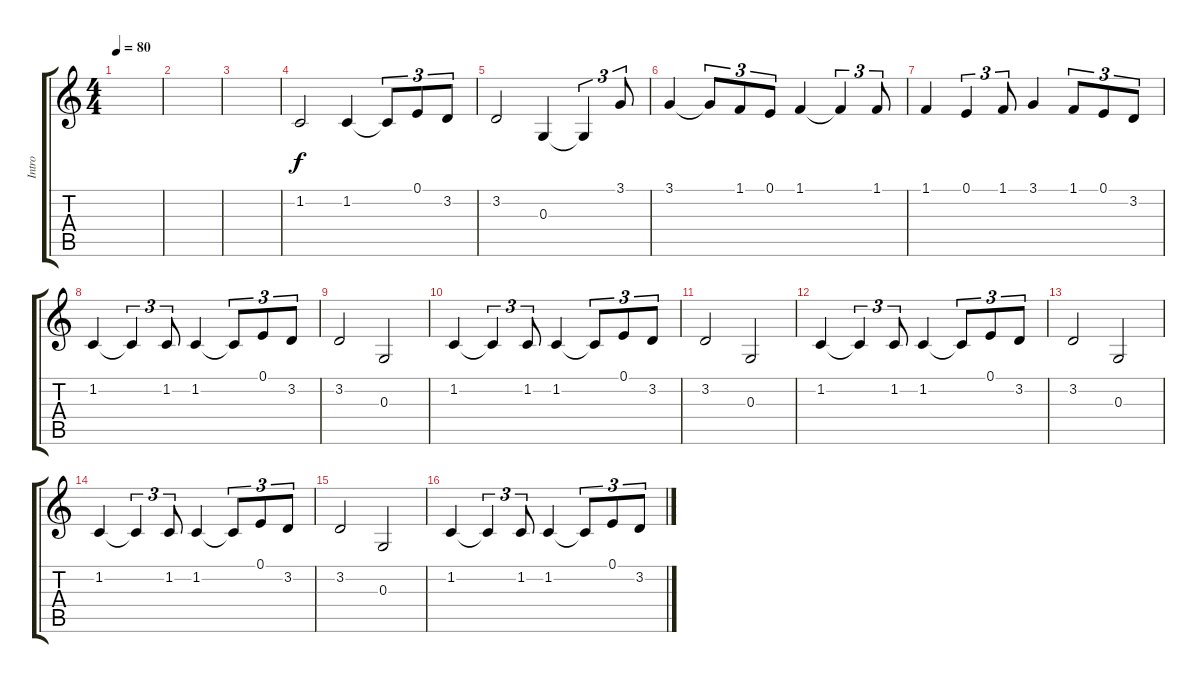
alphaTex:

\track ("Intro" "Intro") {instrument panflute}
\staff {score tabs}
\tuning (E4 B3 G3 D3 A2 E2) {hide}
\ts (4 4)
\tempo 80
\clef g2
\ks c
|
|
|
1.2.2 1.2.4 1.2{t}.8{tu (3 2)} 0.1.8{tu (3 2)} 3.2.8{tu (3 2)} |
3.2.2 0.3.4 0.3{t}.4{tu (3 2)} 3.1.8{tu (3 2)} |
3.1.4 3.1{t}.8{tu (3 2)} 1.1.8{tu (3 2)} 0.1.8{tu (3 2)} 1.1.4 1.1{t}.4{tu (3 2)} 1.1.8{tu (3 2)} |
1.1.4 0.1.4{tu (3 2)} 1.1.8{tu (3 2)} 3.1.4 1.1.8{tu (3 2)} 0.1.8{tu (3 2)} 3.2.8{tu (3 2)} |
1.2.4 1.2{t}.4{tu (3 2)} 1.2.8{tu (3 2)} 1.2.4 1.2{t}.8{tu (3 2)} 0.1.8{tu (3 2)} 3.2.8{tu (3 2)} |
3.2.2 0.3.2 |
1.2.4 1.2{t}.4{tu (3 2)} 1.2.8{tu (3 2)} 1.2.4 1.2{t}.8{tu (3 2)} 0.1.8{tu (3 2)} 3.2.8{tu (3 2)} |
3.2.2 0.3.2 |
1.2.4{volume 4} 1.2{t}.4{tu (3 2)} 1.2.8{tu (3 2)} 1.2.4 1.2{t}.8{tu (3 2)} 0.1.8{tu (3 2)} 3.2.8{tu (3 2)} |
3.2.2 0.3.2 |
1.2.4 1.2{t}.4{tu (3 2)} 1.2.8{tu (3 2)} 1.2.4 1.2{t}.8{tu (3 2)} 0.1.8{tu (3 2)} 3.2.8{tu (3 2)} |
3.2.2 0.3.2 |
1.2.4 1.2{t}.4{tu (3 2)} 1.2.8{tu (3 2)} 1.2.4 1.2{t}.8{tu (3 2)} 0.1.8{tu (3 2)} 3.2.8{tu (3 2)}
